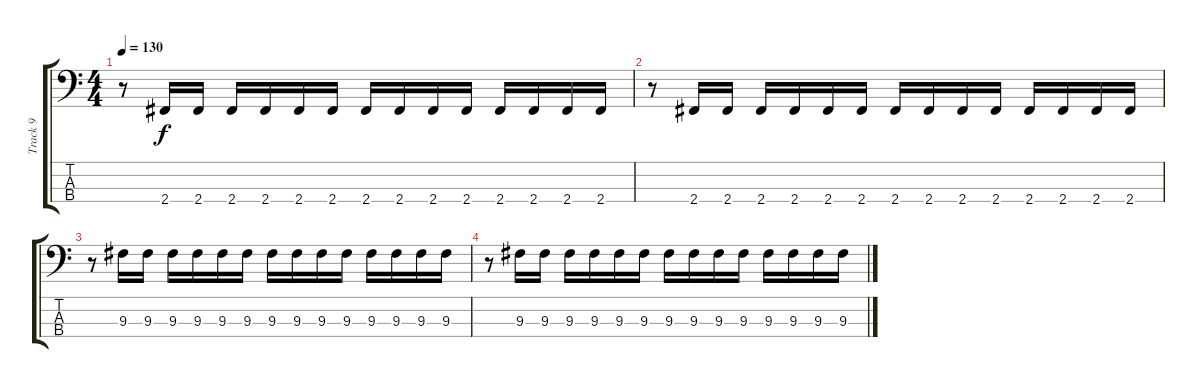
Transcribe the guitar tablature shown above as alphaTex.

\track ("Track 9" "Track 9") {instrument electricbasspick}
\staff {score tabs}
\tuning (G2 D2 A1 E1) {hide}
\ts (4 4)
\tempo 130
\clef f4
\ks c
r.8{dy f} 2.4.16 2.4.16 2.4.16 2.4.16 2.4.16 2.4.16 2.4.16 2.4.16 2.4.16 2.4.16 2.4.16 2.4.16 2.4.16 2.4.16 |
r.8 2.4.16 2.4.16 2.4.16 2.4.16 2.4.16 2.4.16 2.4.16 2.4.16 2.4.16 2.4.16 2.4.16 2.4.16 2.4.16 2.4.16 |
r.8 9.3.16 9.3.16 9.3.16 9.3.16 9.3.16 9.3.16 9.3.16 9.3.16 9.3.16 9.3.16 9.3.16 9.3.16 9.3.16 9.3.16 |
r.8 9.3.16 9.3.16 9.3.16 9.3.16 9.3.16 9.3.16 9.3.16 9.3.16 9.3.16 9.3.16 9.3.16 9.3.16 9.3.16 9.3.16
